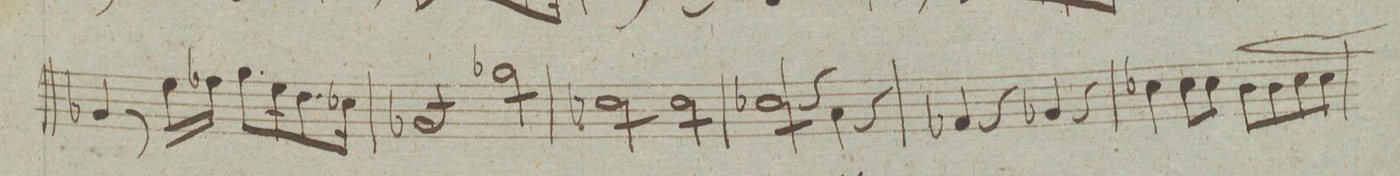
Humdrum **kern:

**kern	**dynam
*I"Baſso	*
*clefF4	*
*k[]	*
*met(c|)	*
*M2/2	*
4BB-X/	.
8r	.
16G\LL	.
16A-X\JJ	.
8.B\L	.
16G\K	.
8.F\	.
16E-X\Jk	.
=59	=59
8BB-X/L	.
8BB-/	.
8BB-/	.
8BB-/J	.
8B-X\L	.
8B-\	.
8B-\	.
8B-\J	.
=60	=60
8E-X\L	.
8E-\	.
8E-\	.
8E-\J	.
8E-\L	.
8E-\	.
8E-\	.
8E-\J	.
=61	=61
*^	*
*Xtremolo	*tremolo	*
2E-X/	8E-\L	.
.	8E-\	.
.	8E-\	.
.	8E-\J	.
*	*Xtremolo	*
4r	4C\	.
4ryy	4r	.
*v	*v	*
=62	=62
4AA-X/	.
4r	.
4BB-X/	.
4r	.
=63	=63
4E-X\	.
8E-\L	.
8E-\J	.
8D\L	<
8D\	.
8E-\	.
8E-\J	.
.	[[
=64	=64
*-	*-
